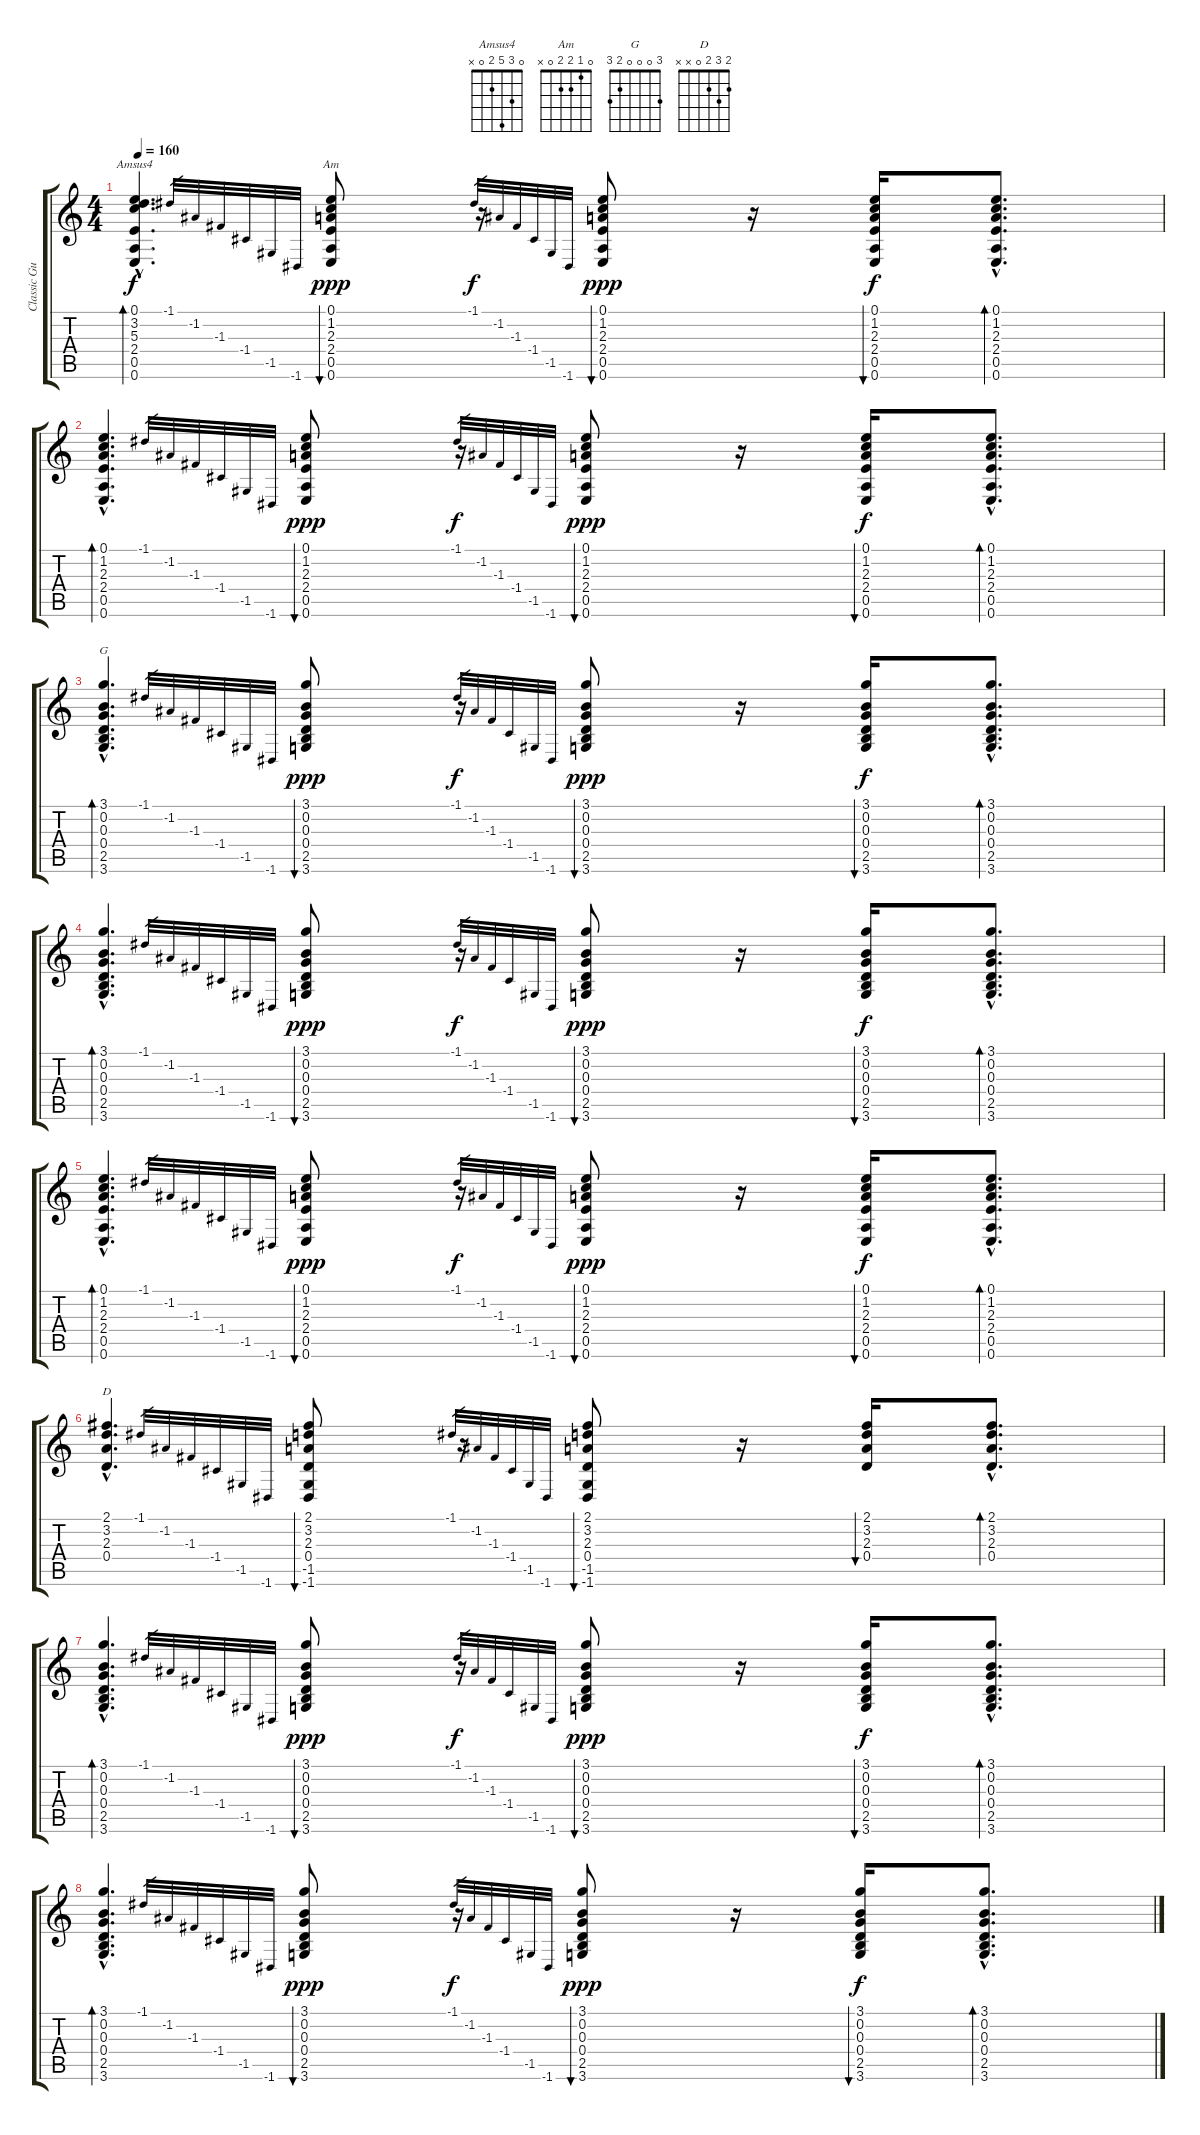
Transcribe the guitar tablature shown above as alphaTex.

\track ("Classic Guitar" "Classic Gu") {instrument acousticguitarnylon}
\staff {score tabs}
\tuning (E4 B3 G3 D3 A2 E2) {hide}
\chord ("Amsus4" 0 3 5 2 0 x)
\chord ("Am" 0 1 2 2 0 x)
\chord ("G" 3 0 0 0 2 3)
\chord ("D" 2 3 2 0 x x)
\ts (4 4)
\tempo 160
\clef g2
\ks c
(0.1{hac} 3.2{hac} 5.3{hac} 2.4{hac} 0.5{hac} 0.6{hac}).4{d bd 240 ch "Amsus4" dy f} -1.1.32{gr} -1.2.32{gr} -1.3.32{gr} -1.4.32{gr} -1.5.32{gr} -1.6.32{gr} (0.1 1.2 2.3 2.4 0.5 0.6).8{bu 30 ch "Am" dy ppp} r.16 -1.1.32{gr dy f} -1.2.32{gr} -1.3.32{gr} -1.4.32{gr} -1.5.32{gr} -1.6.32{gr} (0.1 1.2 2.3 2.4 0.5 0.6).8{bu 30 dy ppp} r.16 (0.1 1.2 2.3 2.4 0.5 0.6).16{bu 30 dy f} (0.1{hac} 1.2{hac} 2.3{hac} 2.4{hac} 0.5{hac} 0.6{hac}).8{d bd 120} |
(0.1{hac} 1.2{hac} 2.3{hac} 2.4{hac} 0.5{hac} 0.6{hac}).4{d bd 240} -1.1.32{gr} -1.2.32{gr} -1.3.32{gr} -1.4.32{gr} -1.5.32{gr} -1.6.32{gr} (0.1 1.2 2.3 2.4 0.5 0.6).8{bu 30 dy ppp} r.16 -1.1.32{gr dy f} -1.2.32{gr} -1.3.32{gr} -1.4.32{gr} -1.5.32{gr} -1.6.32{gr} (0.1 1.2 2.3 2.4 0.5 0.6).8{bu 30 dy ppp} r.16 (0.1 1.2 2.3 2.4 0.5 0.6).16{bu 30 dy f} (0.1{hac} 1.2{hac} 2.3{hac} 2.4{hac} 0.5{hac} 0.6{hac}).8{d bd 120} |
(3.1{hac} 0.2{hac} 0.3{hac} 0.4{hac} 2.5{hac} 3.6{hac}).4{d bd 240 ch "G"} -1.1.32{gr} -1.2.32{gr} -1.3.32{gr} -1.4.32{gr} -1.5.32{gr} -1.6.32{gr} (3.1 0.2 0.3 0.4 2.5 3.6).8{bu 30 dy ppp} r.16 -1.1.32{gr dy f} -1.2.32{gr} -1.3.32{gr} -1.4.32{gr} -1.5.32{gr} -1.6.32{gr} (3.1 0.2 0.3 0.4 2.5 3.6).8{bu 30 dy ppp} r.16 (3.1 0.2 0.3 0.4 2.5 3.6).16{bu 30 dy f} (3.1{hac} 0.2{hac} 0.3{hac} 0.4{hac} 2.5{hac} 3.6{hac}).8{d bd 120} |
(3.1{hac} 0.2{hac} 0.3{hac} 0.4{hac} 2.5{hac} 3.6{hac}).4{d bd 240} -1.1.32{gr} -1.2.32{gr} -1.3.32{gr} -1.4.32{gr} -1.5.32{gr} -1.6.32{gr} (3.1 0.2 0.3 0.4 2.5 3.6).8{bu 30 dy ppp} r.16 -1.1.32{gr dy f} -1.2.32{gr} -1.3.32{gr} -1.4.32{gr} -1.5.32{gr} -1.6.32{gr} (3.1 0.2 0.3 0.4 2.5 3.6).8{bu 30 dy ppp} r.16 (3.1 0.2 0.3 0.4 2.5 3.6).16{bu 30 dy f} (3.1{hac} 0.2{hac} 0.3{hac} 0.4{hac} 2.5{hac} 3.6{hac}).8{d bd 120} |
(0.1{hac} 1.2{hac} 2.3{hac} 2.4{hac} 0.5{hac} 0.6{hac}).4{d bd 240} -1.1.32{gr} -1.2.32{gr} -1.3.32{gr} -1.4.32{gr} -1.5.32{gr} -1.6.32{gr} (0.1 1.2 2.3 2.4 0.5 0.6).8{bu 30 dy ppp} r.16 -1.1.32{gr dy f} -1.2.32{gr} -1.3.32{gr} -1.4.32{gr} -1.5.32{gr} -1.6.32{gr} (0.1 1.2 2.3 2.4 0.5 0.6).8{bu 30 dy ppp} r.16 (0.1 1.2 2.3 2.4 0.5 0.6).16{bu 30 dy f} (0.1{hac} 1.2{hac} 2.3{hac} 2.4{hac} 0.5{hac} 0.6{hac}).8{d bd 120} |
(2.1{hac} 3.2{hac} 2.3{hac} 0.4{hac}).4{d ch "D"} -1.1.32{gr} -1.2.32{gr} -1.3.32{gr} -1.4.32{gr} -1.5.32{gr} -1.6.32{gr} (2.1 3.2 2.3 0.4 -1.5 -1.6).8{bu 30} r.16 -1.1.32{gr} -1.2.32{gr} -1.3.32{gr} -1.4.32{gr} -1.5.32{gr} -1.6.32{gr} (2.1 3.2 2.3 0.4 -1.5 -1.6).8{bu 30} r.16 (2.1 3.2 2.3 0.4).16{bu 30} (2.1{hac} 3.2{hac} 2.3{hac} 0.4{hac}).8{d bd 120} |
(3.1{hac} 0.2{hac} 0.3{hac} 0.4{hac} 2.5{hac} 3.6{hac}).4{d bd 240} -1.1.32{gr} -1.2.32{gr} -1.3.32{gr} -1.4.32{gr} -1.5.32{gr} -1.6.32{gr} (3.1 0.2 0.3 0.4 2.5 3.6).8{bu 30 dy ppp} r.16 -1.1.32{gr dy f} -1.2.32{gr} -1.3.32{gr} -1.4.32{gr} -1.5.32{gr} -1.6.32{gr} (3.1 0.2 0.3 0.4 2.5 3.6).8{bu 30 dy ppp} r.16 (3.1 0.2 0.3 0.4 2.5 3.6).16{bu 30 dy f} (3.1{hac} 0.2{hac} 0.3{hac} 0.4{hac} 2.5{hac} 3.6{hac}).8{d bd 120} |
(3.1{hac} 0.2{hac} 0.3{hac} 0.4{hac} 2.5{hac} 3.6{hac}).4{d bd 240} -1.1.32{gr} -1.2.32{gr} -1.3.32{gr} -1.4.32{gr} -1.5.32{gr} -1.6.32{gr} (3.1 0.2 0.3 0.4 2.5 3.6).8{bu 30 dy ppp} r.16 -1.1.32{gr dy f} -1.2.32{gr} -1.3.32{gr} -1.4.32{gr} -1.5.32{gr} -1.6.32{gr} (3.1 0.2 0.3 0.4 2.5 3.6).8{bu 30 dy ppp} r.16 (3.1 0.2 0.3 0.4 2.5 3.6).16{bu 30 dy f} (3.1{hac} 0.2{hac} 0.3{hac} 0.4{hac} 2.5{hac} 3.6{hac}).8{d bd 120}
